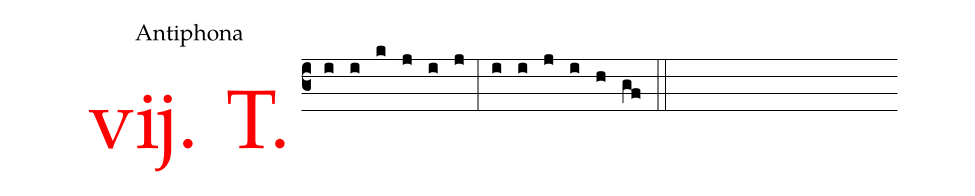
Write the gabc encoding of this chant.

office-part: Antiphona;
%%
.(c3)<v>\frot{vij. T.}</v> (i) (i) (k) (j) (i) (j) (:) (i) (i) (j) (i) (h) (gf) (::)
